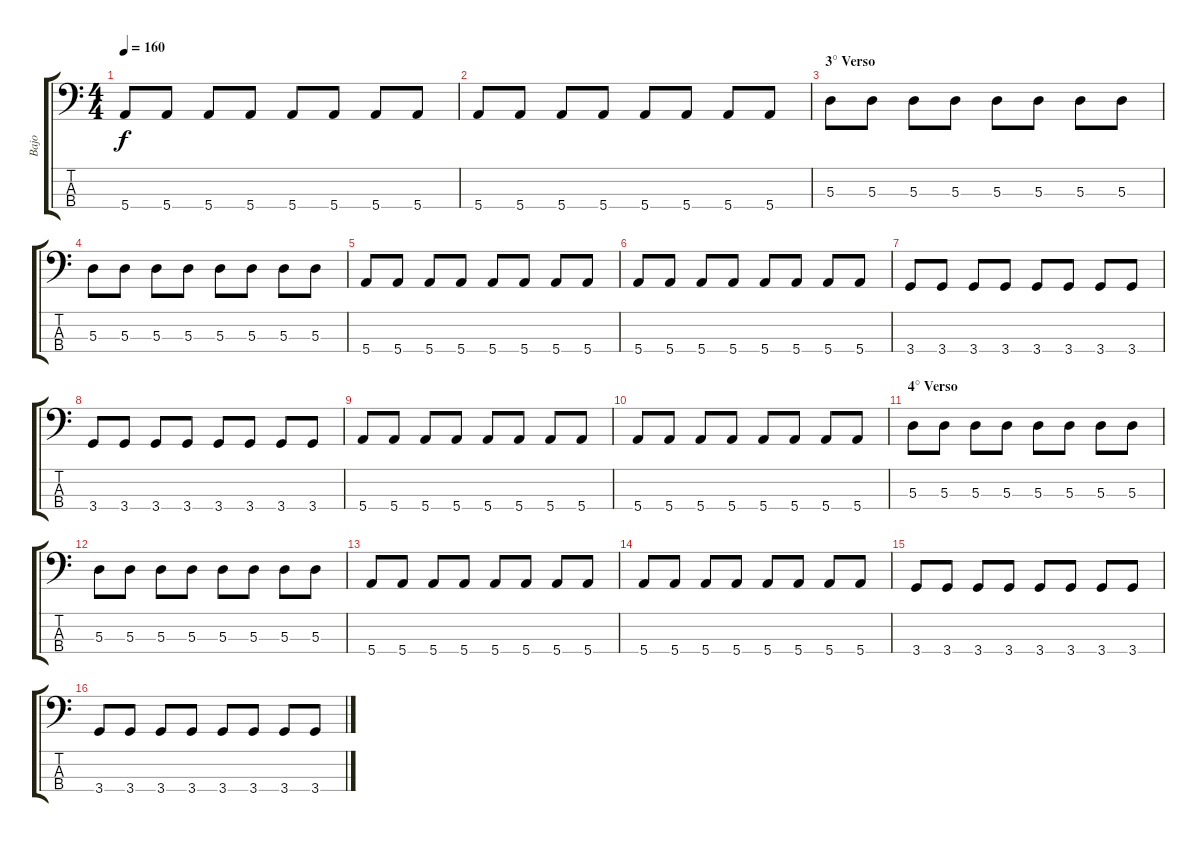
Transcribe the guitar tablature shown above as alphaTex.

\track ("Bajo" "Bajo") {instrument electricbasspick}
\staff {score tabs}
\tuning (G2 D2 A1 E1) {hide}
\ts (4 4)
\tempo 160
\clef f4
\ks c
5.4.8{dy f} 5.4.8 5.4.8 5.4.8 5.4.8 5.4.8 5.4.8 5.4.8 |
5.4.8 5.4.8 5.4.8 5.4.8 5.4.8 5.4.8 5.4.8 5.4.8 |
\section ("" "3° Verso")
5.3.8 5.3.8 5.3.8 5.3.8 5.3.8 5.3.8 5.3.8 5.3.8 |
5.3.8 5.3.8 5.3.8 5.3.8 5.3.8 5.3.8 5.3.8 5.3.8 |
5.4.8 5.4.8 5.4.8 5.4.8 5.4.8 5.4.8 5.4.8 5.4.8 |
5.4.8 5.4.8 5.4.8 5.4.8 5.4.8 5.4.8 5.4.8 5.4.8 |
3.4.8 3.4.8 3.4.8 3.4.8 3.4.8 3.4.8 3.4.8 3.4.8 |
3.4.8 3.4.8 3.4.8 3.4.8 3.4.8 3.4.8 3.4.8 3.4.8 |
5.4.8 5.4.8 5.4.8 5.4.8 5.4.8 5.4.8 5.4.8 5.4.8 |
5.4.8 5.4.8 5.4.8 5.4.8 5.4.8 5.4.8 5.4.8 5.4.8 |
\section ("" "4° Verso")
5.3.8 5.3.8 5.3.8 5.3.8 5.3.8 5.3.8 5.3.8 5.3.8 |
5.3.8 5.3.8 5.3.8 5.3.8 5.3.8 5.3.8 5.3.8 5.3.8 |
5.4.8 5.4.8 5.4.8 5.4.8 5.4.8 5.4.8 5.4.8 5.4.8 |
5.4.8 5.4.8 5.4.8 5.4.8 5.4.8 5.4.8 5.4.8 5.4.8 |
3.4.8 3.4.8 3.4.8 3.4.8 3.4.8 3.4.8 3.4.8 3.4.8 |
3.4.8 3.4.8 3.4.8 3.4.8 3.4.8 3.4.8 3.4.8 3.4.8
